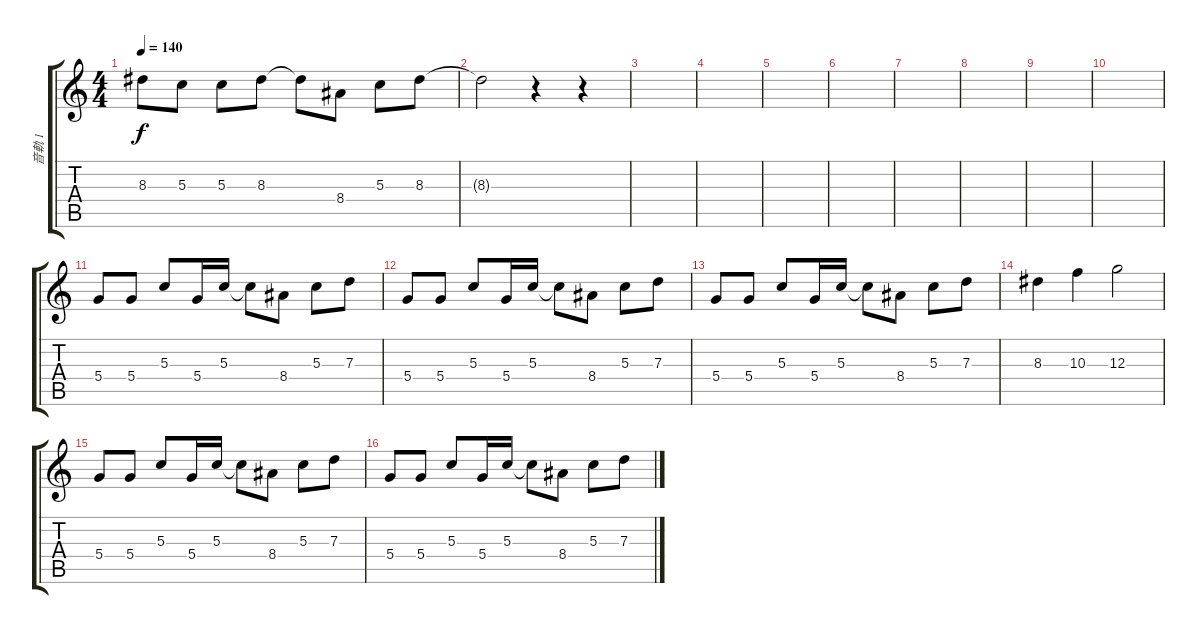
\track ("音軌 1" "音軌 1") {instrument overdrivenguitar}
\staff {score tabs}
\tuning (E4 B3 G3 D3 A2 E2) {hide}
\ts (4 4)
\tempo 140
\clef g2
\ks c
8.3.8{dy f} 5.3.8 5.3.8 8.3.8 8.3{t}.8 8.4.8 5.3.8 8.3.8 |
8.3{t}.2 r.4 r.4 |
|
|
|
|
|
|
|
|
5.4.8 5.4.8 5.3.8 5.4.16 5.3.16 5.3{t}.8 8.4.8 5.3.8 7.3.8 |
5.4.8 5.4.8 5.3.8 5.4.16 5.3.16 5.3{t}.8 8.4.8 5.3.8 7.3.8 |
5.4.8 5.4.8 5.3.8 5.4.16 5.3.16 5.3{t}.8 8.4.8 5.3.8 7.3.8 |
8.3.4 10.3.4 12.3.2 |
5.4.8 5.4.8 5.3.8 5.4.16 5.3.16 5.3{t}.8 8.4.8 5.3.8 7.3.8 |
5.4.8 5.4.8 5.3.8 5.4.16 5.3.16 5.3{t}.8 8.4.8 5.3.8 7.3.8
